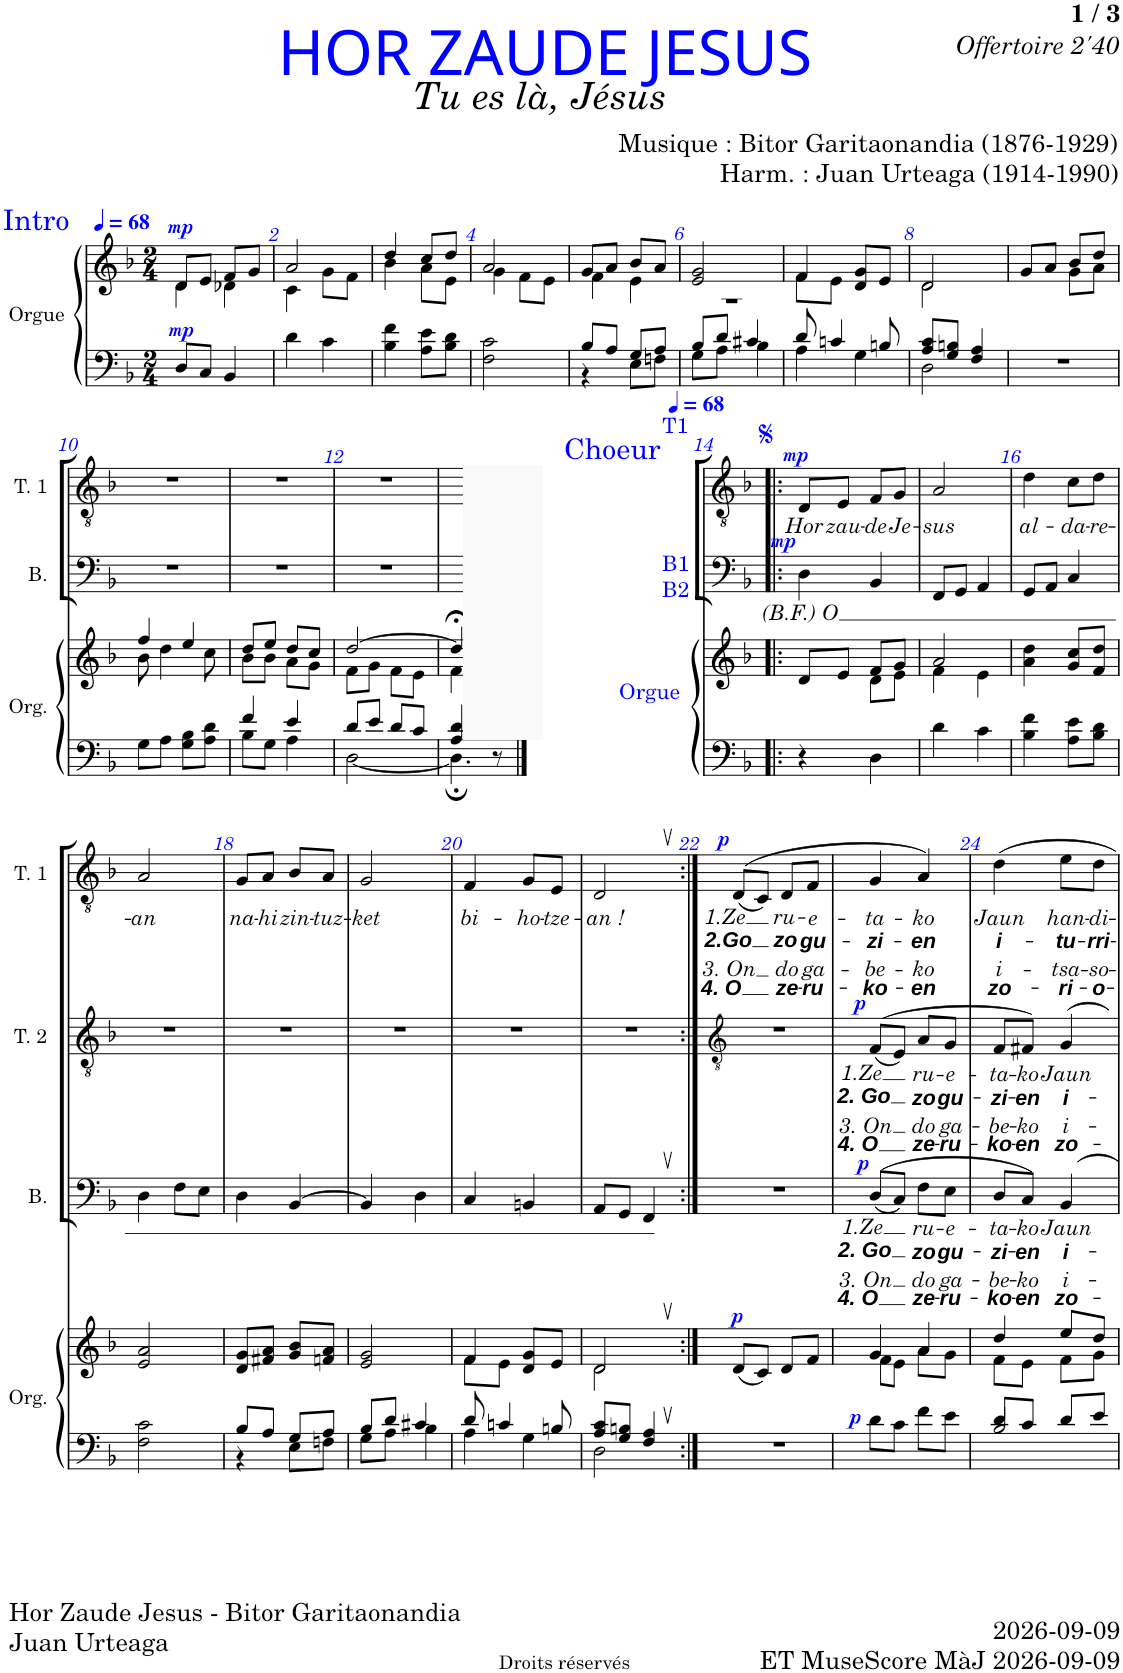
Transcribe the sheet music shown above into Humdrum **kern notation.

**kern	**kern	**dynam	**kern	**text	**text	**text	**text	**dynam	**kern	**text	**text	**text	**text	**dynam	**kern	**text	**text	**text	**text	**dynam
*part4	*part4	*part4	*part3	*part3	*part3	*part3	*part3	*part3	*part2	*part2	*part2	*part2	*part2	*part2	*part1	*part1	*part1	*part1	*part1	*part1
*staff5	*staff4	*staff4/5	*staff3	*staff3	*staff3	*staff3	*staff3	*staff3	*staff2	*staff2	*staff2	*staff2	*staff2	*staff2	*staff1	*staff1	*staff1	*staff1	*staff1	*staff1
*I"Orgue	*	*	*I"Basse	*	*	*	*	*	*I"Ténor 2	*	*	*	*	*	*I"Ténor 1	*	*	*	*	*
*I'Org.	*	*	*I'B.	*	*	*	*	*	*I'T. 2	*	*	*	*	*	*I'T. 1	*	*	*	*	*
*clefF4	*clefG2	*	*clefF4	*	*	*	*	*	*clefGv2	*	*	*	*	*	*clefGv2	*	*	*	*	*
*k[b-]	*k[b-]	*	*k[b-]	*	*	*	*	*	*k[b-]	*	*	*	*	*	*k[b-]	*	*	*	*	*
*M2/4	*M2/4	*	*M2/4	*	*	*	*	*	*M2/4	*	*	*	*	*	*M2/4	*	*	*	*	*
*MM68	*MM68	*	*MM68	*	*	*	*	*	*MM68	*	*	*	*	*	*MM68	*	*	*	*	*
=1	=1	=1	=1	=1	=1	=1	=1	=1	=1	=1	=1	=1	=1	=1	=1	=1	=1	=1	=1	=1
*	*^	*	*	*	*	*	*	*	*	*	*	*	*	*	*	*	*	*	*	*
!	!LO:TX:a:color=#0000FF:t=Intro	!	!	!	!	!	!	!	!	!	!	!	!	!	!	!	!	!	!	!	!
!	!	!	!LO:DY:a=2	!	!	!	!	!	!	!	!	!	!	!	!	!	!	!	!	!	!
!	!	!	!LO:DY:n=1:a	!	!	!	!	!	!	!	!	!	!	!	!	!	!	!	!	!	!
8D/L	8d/L	4d\	mp mp	2r	.	.	.	.	.	2r	.	.	.	.	.	2r	.	.	.	.	.
8C/J	8e/J	.	.	.	.	.	.	.	.	.	.	.	.	.	.	.	.	.	.	.	.
4BB-/	8f/L	4d-X\	.	.	.	.	.	.	.	.	.	.	.	.	.	.	.	.	.	.	.
.	8g/J	.	.	.	.	.	.	.	.	.	.	.	.	.	.	.	.	.	.	.	.
=2	=2	=2	=2	=2	=2	=2	=2	=2	=2	=2	=2	=2	=2	=2	=2	=2	=2	=2	=2	=2	=2
4d\	2a/	4c\	.	2r	.	.	.	.	.	2r	.	.	.	.	.	2r	.	.	.	.	.
4c\	.	8g\L	.	.	.	.	.	.	.	.	.	.	.	.	.	.	.	.	.	.	.
.	.	8f\J	.	.	.	.	.	.	.	.	.	.	.	.	.	.	.	.	.	.	.
=3	=3	=3	=3	=3	=3	=3	=3	=3	=3	=3	=3	=3	=3	=3	=3	=3	=3	=3	=3	=3	=3
4B-\ 4f\	4dd/	4b-\	.	2r	.	.	.	.	.	2r	.	.	.	.	.	2r	.	.	.	.	.
8A\ 8e\L	8cc/L	8a\L	.	.	.	.	.	.	.	.	.	.	.	.	.	.	.	.	.	.	.
8B-\ 8d\J	8dd/J	8e\J	.	.	.	.	.	.	.	.	.	.	.	.	.	.	.	.	.	.	.
=4	=4	=4	=4	=4	=4	=4	=4	=4	=4	=4	=4	=4	=4	=4	=4	=4	=4	=4	=4	=4	=4
2F\ 2c\	2a/	4g\	.	2r	.	.	.	.	.	2r	.	.	.	.	.	2r	.	.	.	.	.
.	.	8f\L	.	.	.	.	.	.	.	.	.	.	.	.	.	.	.	.	.	.	.
.	.	8e\J	.	.	.	.	.	.	.	.	.	.	.	.	.	.	.	.	.	.	.
=5	=5	=5	=5	=5	=5	=5	=5	=5	=5	=5	=5	=5	=5	=5	=5	=5	=5	=5	=5	=5	=5
*^	*	*	*	*	*	*	*	*	*	*	*	*	*	*	*	*	*	*	*	*	*
8B-/L	4r	8g/L	4f\	.	2r	.	.	.	.	.	2r	.	.	.	.	.	2r	.	.	.	.	.
8A/J	.	8a/J	.	.	.	.	.	.	.	.	.	.	.	.	.	.	.	.	.	.	.	.
8G/L	8E\L	8b-/L	4e\	.	.	.	.	.	.	.	.	.	.	.	.	.	.	.	.	.	.	.
8A/J	8Fn\J	8a/J	.	.	.	.	.	.	.	.	.	.	.	.	.	.	.	.	.	.	.	.
=6	=6	=6	=6	=6	=6	=6	=6	=6	=6	=6	=6	=6	=6	=6	=6	=6	=6	=6	=6	=6	=6	=6
8B-/L	8G\L	2e/ 2g/	2r	.	2r	.	.	.	.	.	2r	.	.	.	.	.	2r	.	.	.	.	.
8d/J	8A\J	.	.	.	.	.	.	.	.	.	.	.	.	.	.	.	.	.	.	.	.	.
4c#X/	4B-\	.	.	.	.	.	.	.	.	.	.	.	.	.	.	.	.	.	.	.	.	.
=7	=7	=7	=7	=7	=7	=7	=7	=7	=7	=7	=7	=7	=7	=7	=7	=7	=7	=7	=7	=7	=7	=7
8d/	4A\	4f/	8f\L	.	2r	.	.	.	.	.	2r	.	.	.	.	.	2r	.	.	.	.	.
4cn/	.	.	8e\J	.	.	.	.	.	.	.	.	.	.	.	.	.	.	.	.	.	.	.
.	4G\	8d/ 8g/L	4ryy	.	.	.	.	.	.	.	.	.	.	.	.	.	.	.	.	.	.	.
8Bn/	.	8e/J	.	.	.	.	.	.	.	.	.	.	.	.	.	.	.	.	.	.	.	.
=8	=8	=8	=8	=8	=8	=8	=8	=8	=8	=8	=8	=8	=8	=8	=8	=8	=8	=8	=8	=8	=8	=8
8A/ 8c/L	2D\	2d/	2d\	.	2r	.	.	.	.	.	2r	.	.	.	.	.	2r	.	.	.	.	.
8G/ 8Bn/J	.	.	.	.	.	.	.	.	.	.	.	.	.	.	.	.	.	.	.	.	.	.
4F/ 4A/	.	.	.	.	.	.	.	.	.	.	.	.	.	.	.	.	.	.	.	.	.	.
*v	*v	*	*	*	*	*	*	*	*	*	*	*	*	*	*	*	*	*	*	*	*	*
=9	=9	=9	=9	=9	=9	=9	=9	=9	=9	=9	=9	=9	=9	=9	=9	=9	=9	=9	=9	=9	=9
2r	8g/L	4ryy	.	2r	.	.	.	.	.	2r	.	.	.	.	.	2r	.	.	.	.	.
.	8a/J	.	.	.	.	.	.	.	.	.	.	.	.	.	.	.	.	.	.	.	.
.	8b-/L	8g\L	.	.	.	.	.	.	.	.	.	.	.	.	.	.	.	.	.	.	.
.	8dd/J	8a\J	.	.	.	.	.	.	.	.	.	.	.	.	.	.	.	.	.	.	.
!!LO:LB:g=z
=10	=10	=10	=10	=10	=10	=10	=10	=10	=10	=10	=10	=10	=10	=10	=10	=10	=10	=10	=10	=10	=10
8G\L	4ff/	8b-\	.	2r	.	.	.	.	.	2r	.	.	.	.	.	2r	.	.	.	.	.
8A\J	.	4dd\	.	.	.	.	.	.	.	.	.	.	.	.	.	.	.	.	.	.	.
8G\ 8B-\L	4ee/	.	.	.	.	.	.	.	.	.	.	.	.	.	.	.	.	.	.	.	.
8A\ 8d\J	.	8cc\	.	.	.	.	.	.	.	.	.	.	.	.	.	.	.	.	.	.	.
=11	=11	=11	=11	=11	=11	=11	=11	=11	=11	=11	=11	=11	=11	=11	=11	=11	=11	=11	=11	=11	=11
*^	*	*	*	*	*	*	*	*	*	*	*	*	*	*	*	*	*	*	*	*	*
4f/	8B-\L	8dd/L	8b-\L	.	2r	.	.	.	.	.	2r	.	.	.	.	.	2r	.	.	.	.	.
.	8G\J	8ee/J	8b-\J	.	.	.	.	.	.	.	.	.	.	.	.	.	.	.	.	.	.	.
4e/	4A\	8dd/L	8a\L	.	.	.	.	.	.	.	.	.	.	.	.	.	.	.	.	.	.	.
.	.	8cc/J	8g\J	.	.	.	.	.	.	.	.	.	.	.	.	.	.	.	.	.	.	.
=12	=12	=12	=12	=12	=12	=12	=12	=12	=12	=12	=12	=12	=12	=12	=12	=12	=12	=12	=12	=12	=12	=12
8d/L	[2D\	[2dd/	8f\L	.	2r	.	.	.	.	.	2r	.	.	.	.	.	2r	.	.	.	.	.
8e/J	.	.	8g\J	.	.	.	.	.	.	.	.	.	.	.	.	.	.	.	.	.	.	.
8d/L	.	.	8f\L	.	.	.	.	.	.	.	.	.	.	.	.	.	.	.	.	.	.	.
8c/J	.	.	8e\J	.	.	.	.	.	.	.	.	.	.	.	.	.	.	.	.	.	.	.
=13	=13	=13	=13	=13	=13	=13	=13	=13	=13	=13	=13	=13	=13	=13	=13	=13	=13	=13	=13	=13	=13	=13
4.A/ 4.d/	4.D;\]	4.dd;</]	4.f\	.	2r	.	.	.	.	.	2r	.	.	.	.	.	2r	.	.	.	.	.
8r;<	8ryy	8r;<	8ryy	.	.	.	.	.	.	.	.	.	.	.	.	.	.	.	.	.	.	.
*v	*v	*	*	*	*	*	*	*	*	*	*	*	*	*	*	*	*	*	*	*	*	*
=14|!:	=14|!:	=14|!:	=14|!:	=14|!:	=14|!:	=14|!:	=14|!:	=14|!:	=14|!:	=14|!:	=14|!:	=14|!:	=14|!:	=14|!:	=14|!:	=14|!:	=14|!:	=14|!:	=14|!:	=14|!:	=14|!:
*	*	*	*	*	*	*	*	*	*	*	*	*	*	*	*	*clefGv2	*	*	*	*	*
*	*	*	*	*	*	*	*	*	*	*	*	*	*	*	*	*MM68	*	*	*	*	*
*^	*	*	*	*	*	*	*	*	*	*	*	*	*	*	*	*	*	*	*	*	*
!	!	!	!	!	!	!	!	!	!	!	!	!	!	!	!	!	!LO:TX:a:color=#0000FF:t=Choeur	!	!	!	!	!
!	!	!	!	!	!	!	!	!	!	!	!	!	!	!	!	!	!LO:TX:a:color=#0000FF:t=T1	!	!	!	!	!
!	!	!	!	!	!LO:TX:a:color=#0000FF:t=B1	!	!	!	!	!	!	!	!	!	!	!	!	!	!	!	!	!
!	!	!	!	!	!LO:TX:a:t=B2	!	!	!	!	!	!	!	!	!	!	!	!	!	!	!	!	!
!	!	!LO:TX:b:color=#0000FF:t=Orgue	!	!	!	!	!	!	!	!	!	!	!	!	!	!	!	!	!	!	!	!
!	!	!	!	!	!	!LO:LY:b	!	!	!	!LO:DY:a	!	!	!	!	!	!	!	!LO:LY:b	!	!	!	!LO:DY:a
*v	*v	*	*	*	*	*	*	*	*	*	*	*	*	*	*	*	*	*	*	*	*	*
4r	8d/L	4ryy	.	4D\	(B.F.) O	.	.	.	mp	2r	.	.	.	.	.	8D/L	Hor	.	.	.	mp
!	!	!	!	!	!	!	!	!	!	!	!	!	!	!	!	!	!LO:LY:b	!	!	!	!
.	8e/J	.	.	.	.	.	.	.	.	.	.	.	.	.	.	8E/J	zau-	.	.	.	.
!	!	!	!	!	!	!	!	!	!	!	!	!	!	!	!	!	!LO:LY:b	!	!	!	!
4D\	8f/L	8d\L	.	4BB-/	.	.	.	.	.	.	.	.	.	.	.	8F/L	-de	.	.	.	.
!	!	!	!	!	!	!	!	!	!	!	!	!	!	!	!	!	!LO:LY:b	!	!	!	!
.	8g/J	8e\J	.	.	.	.	.	.	.	.	.	.	.	.	.	8G/J	Je-	.	.	.	.
=15	=15	=15	=15	=15	=15	=15	=15	=15	=15	=15	=15	=15	=15	=15	=15	=15	=15	=15	=15	=15	=15
!	!	!	!	!	!	!	!	!	!	!	!	!	!	!	!	!	!LO:LY:b	!	!	!	!
4d\	2a/	4f\	.	8FF/L	.	.	.	.	.	2r	.	.	.	.	.	2A/	-sus	.	.	.	.
.	.	.	.	8GG/J	.	.	.	.	.	.	.	.	.	.	.	.	.	.	.	.	.
4c\	.	4e\	.	4AA/	.	.	.	.	.	.	.	.	.	.	.	.	.	.	.	.	.
=16	=16	=16	=16	=16	=16	=16	=16	=16	=16	=16	=16	=16	=16	=16	=16	=16	=16	=16	=16	=16	=16
!	!	!	!	!	!	!	!	!	!	!	!	!	!	!	!	!	!LO:LY:b	!	!	!	!
*	*v	*v	*	*	*	*	*	*	*	*	*	*	*	*	*	*	*	*	*	*	*
4B-\ 4f\	4a\ 4dd\	.	8GG/L	.	.	.	.	.	2r	.	.	.	.	.	4d\	al-	.	.	.	.
.	.	.	8AA/J	.	.	.	.	.	.	.	.	.	.	.	.	.	.	.	.	.
!	!	!	!	!	!	!	!	!	!	!	!	!	!	!	!	!LO:LY:b	!	!	!	!
8A\ 8e\L	8g/ 8cc/L	.	4C/	.	.	.	.	.	.	.	.	.	.	.	8c\L	-da-	.	.	.	.
!	!	!	!	!	!	!	!	!	!	!	!	!	!	!	!	!LO:LY:b	!	!	!	!
8B-\ 8d\J	8f/ 8dd/J	.	.	.	.	.	.	.	.	.	.	.	.	.	8d\J	-re-	.	.	.	.
!!LO:LB:g=z
=17	=17	=17	=17	=17	=17	=17	=17	=17	=17	=17	=17	=17	=17	=17	=17	=17	=17	=17	=17	=17
!	!	!	!	!	!	!	!	!	!	!	!	!	!	!	!	!LO:LY:b	!	!	!	!
2F\ 2c\	2e/ 2a/	.	4D\	.	.	.	.	.	2r	.	.	.	.	.	2A/	-an	.	.	.	.
.	.	.	8F\L	.	.	.	.	.	.	.	.	.	.	.	.	.	.	.	.	.
.	.	.	8E\J	.	.	.	.	.	.	.	.	.	.	.	.	.	.	.	.	.
=18	=18	=18	=18	=18	=18	=18	=18	=18	=18	=18	=18	=18	=18	=18	=18	=18	=18	=18	=18	=18
*^	*	*	*	*	*	*	*	*	*	*	*	*	*	*	*	*	*	*	*	*
!	!	!	!	!	!	!	!	!	!	!	!	!	!	!	!	!	!LO:LY:b	!	!	!	!
8B-/L	4r	8d/ 8g/L	.	4D\	.	.	.	.	.	2r	.	.	.	.	.	8G/L	na-	.	.	.	.
!	!	!	!	!	!	!	!	!	!	!	!	!	!	!	!	!	!LO:LY:b	!	!	!	!
8A/J	.	8f#X/ 8a/J	.	.	.	.	.	.	.	.	.	.	.	.	.	8A/J	-hi	.	.	.	.
!	!	!	!	!	!	!	!	!	!	!	!	!	!	!	!	!	!LO:LY:b	!	!	!	!
8G/L	8E\L	8g/ 8b-/L	.	[>4BB-/	.	.	.	.	.	.	.	.	.	.	.	8B-/L	zin-	.	.	.	.
!	!	!	!	!	!	!	!	!	!	!	!	!	!	!	!	!	!LO:LY:b	!	!	!	!
8A/J	8Fn\J	8fn/ 8a/J	.	.	.	.	.	.	.	.	.	.	.	.	.	8A/J	-tuz-	.	.	.	.
=19	=19	=19	=19	=19	=19	=19	=19	=19	=19	=19	=19	=19	=19	=19	=19	=19	=19	=19	=19	=19	=19
!	!	!	!	!	!	!	!	!	!	!	!	!	!	!	!	!	!LO:LY:b	!	!	!	!
8B-/L	8G\L	2e/ 2g/	.	4BB-/]	.	.	.	.	.	2r	.	.	.	.	.	2G/	-ket	.	.	.	.
8d/J	8A\J	.	.	.	.	.	.	.	.	.	.	.	.	.	.	.	.	.	.	.	.
4c#X/	4B-\	.	.	4D\	.	.	.	.	.	.	.	.	.	.	.	.	.	.	.	.	.
=20	=20	=20	=20	=20	=20	=20	=20	=20	=20	=20	=20	=20	=20	=20	=20	=20	=20	=20	=20	=20	=20
*	*	*^	*	*	*	*	*	*	*	*	*	*	*	*	*	*	*	*	*	*	*
!	!	!	!	!	!	!	!	!	!	!	!	!	!	!	!	!	!	!LO:LY:b	!	!	!	!
8d/	4A\	4f/	8f\L	.	4C/	.	.	.	.	.	2r	.	.	.	.	.	4F/	bi-	.	.	.	.
4cn/	.	.	8e\J	.	.	.	.	.	.	.	.	.	.	.	.	.	.	.	.	.	.	.
!	!	!	!	!	!	!	!	!	!	!	!	!	!	!	!	!	!	!LO:LY:b	!	!	!	!
.	4G\	8d/ 8g/L	4ryy	.	4BBn/	.	.	.	.	.	.	.	.	.	.	.	8G/L	-ho-	.	.	.	.
!	!	!	!	!	!	!	!	!	!	!	!	!	!	!	!	!	!	!LO:LY:b	!	!	!	!
8Bn/	.	8e/J	.	.	.	.	.	.	.	.	.	.	.	.	.	.	8E/J	-tze-	.	.	.	.
=21	=21	=21	=21	=21	=21	=21	=21	=21	=21	=21	=21	=21	=21	=21	=21	=21	=21	=21	=21	=21	=21	=21
!	!	!	!	!	!	!	!	!	!	!	!	!	!	!	!	!	!	!LO:LY:b	!	!	!	!
8A/ 8c/L	2D\	2d,/	2d\	.	8AA/L	.	.	.	.	.	2r	.	.	.	.	.	2D,/	-an !	.	.	.	.
8G/ 8Bn/J	.	.	.	.	8GG/J	.	.	.	.	.	.	.	.	.	.	.	.	.	.	.	.	.
4F/, 4A/,	.	.	.	.	4FF,/	.	.	.	.	.	.	.	.	.	.	.	.	.	.	.	.	.
*v	*v	*	*	*	*	*	*	*	*	*	*	*	*	*	*	*	*	*	*	*	*	*
*	*v	*v	*	*	*	*	*	*	*	*	*	*	*	*	*	*	*	*	*	*	*
=22:|!	=22:|!	=22:|!	=22:|!	=22:|!	=22:|!	=22:|!	=22:|!	=22:|!	=22:|!	=22:|!	=22:|!	=22:|!	=22:|!	=22:|!	=22:|!	=22:|!	=22:|!	=22:|!	=22:|!	=22:|!
*	*	*	*	*	*	*	*	*	*clefGv2	*	*	*	*	*	*	*	*	*	*	*
!	!	!LO:DY:a	!	!	!	!	!	!	!	!	!	!	!	!	!	!LO:LY:b	!LO:LY:b	!LO:LY:b	!LO:LY:b	!LO:DY:a
2r	(8d/L	p	2r	.	.	.	.	.	2r	.	.	.	.	.	((>8D/L	-1.Ze	2.Go	3. On	4. O	p
.	8c/J)	.	.	.	.	.	.	.	.	.	.	.	.	.	8C/J)	.	.	.	.	.
!	!	!	!	!	!	!	!	!	!	!	!	!	!	!	!	!LO:LY:b	!LO:LY:b	!LO:LY:b	!LO:LY:b	!
.	8d/L	.	.	.	.	.	.	.	.	.	.	.	.	.	8D/L	ru-	zo	do	ze-	.
!	!	!	!	!	!	!	!	!	!	!	!	!	!	!	!	!LO:LY:b	!LO:LY:b	!LO:LY:b	!LO:LY:b	!
.	8f/J	.	.	.	.	.	.	.	.	.	.	.	.	.	8F/J	-e-	gu-	ga-	-ru-	.
=23	=23	=23	=23	=23	=23	=23	=23	=23	=23	=23	=23	=23	=23	=23	=23	=23	=23	=23	=23	=23
*	*^	*	*	*	*	*	*	*	*	*	*	*	*	*	*	*	*	*	*	*
!	!	!	!LO:DY:a=2	!	!LO:LY:b	!LO:LY:b	!LO:LY:b	!LO:LY:b	!LO:DY:a	!	!LO:LY:b	!LO:LY:b	!LO:LY:b	!LO:LY:b	!LO:DY:a	!	!LO:LY:b	!LO:LY:b	!LO:LY:b	!LO:LY:b	!
8d\L	4g/	8f\L	p	((8D/L	1.Ze	2. Go	3. On	4. O	p	((>8F/L	-1.Ze	2. Go	3. On	4. O	p	4G/	-ta-	-zi-	-be-	-ko-	.
8c\J	.	8e\J	.	8C/J)	.	.	.	.	.	8E/J)	.	.	.	.	.	.	.	.	.	.	.
!	!	!	!	!	!LO:LY:b	!LO:LY:b	!LO:LY:b	!LO:LY:b	!	!	!LO:LY:b	!LO:LY:b	!LO:LY:b	!LO:LY:b	!	!	!LO:LY:b	!LO:LY:b	!LO:LY:b	!LO:LY:b	!
8f\L	4a/	8a\L	.	8F\L	ru-	zo	do	ze-	.	8A/L	ru-	zo	do	ze-	.	4A/)	-ko	-en	-ko	-en	.
!	!	!	!	!	!LO:LY:b	!LO:LY:b	!LO:LY:b	!LO:LY:b	!	!	!LO:LY:b	!LO:LY:b	!LO:LY:b	!LO:LY:b	!	!	!	!	!	!	!
8e\J	.	8g\J	.	8E\J	-e-	gu-	ga-	-ru-	.	8G/J	-e-	gu-	ga-	-ru-	.	.	.	.	.	.	.
=24	=24	=24	=24	=24	=24	=24	=24	=24	=24	=24	=24	=24	=24	=24	=24	=24	=24	=24	=24	=24	=24
*^	*	*	*	*	*	*	*	*	*	*	*	*	*	*	*	*	*	*	*	*	*
!	!	!	!	!	!	!LO:LY:b	!LO:LY:b	!LO:LY:b	!LO:LY:b	!	!	!LO:LY:b	!LO:LY:b	!LO:LY:b	!LO:LY:b	!	!	!LO:LY:b	!LO:LY:b	!LO:LY:b	!LO:LY:b	!
8d/L	2B-/	4dd/	8f\L	.	8D/L	-ta-	-zi-	-be-	-ko-	.	8F/L	-ta-	-zi-	-be-	-ko-	.	4d\	Jaun	i-	i-	zo-	.
!	!	!	!	!	!	!LO:LY:b	!LO:LY:b	!LO:LY:b	!LO:LY:b	!	!	!LO:LY:b	!LO:LY:b	!LO:LY:b	!LO:LY:b	!	!	!	!	!	!	!
8c/J	.	.	8e\J	.	8C/J)	-ko	-en	-ko	-en	.	8F#X/J)	-ko	-en	-ko	-en	.	.	.	.	.	.	.
!	!	!	!	!	!	!LO:LY:b	!LO:LY:b	!LO:LY:b	!LO:LY:b	!	!	!LO:LY:b	!LO:LY:b	!LO:LY:b	!LO:LY:b	!	!	!LO:LY:b	!LO:LY:b	!LO:LY:b	!LO:LY:b	!
8d/L	.	8ee/L	8f\L	.	4BB-/	Jaun	i-	i-	zo-	.	4G/	Jaun	i-	i-	zo-	.	8e\L	han-	-tu-	-tsa-	-ri-	.
!	!	!	!	!	!	!	!	!	!	!	!	!	!	!	!	!	!	!LO:LY:b	!LO:LY:b	!LO:LY:b	!LO:LY:b	!
8e/J	.	8dd/J	8g\J	.	.	.	.	.	.	.	.	.	.	.	.	.	8d\J	-di-	-rri-	-so-	-o-	.
*v	*v	*	*	*	*	*	*	*	*	*	*	*	*	*	*	*	*	*	*	*	*	*
*	*v	*v	*	*	*	*	*	*	*	*	*	*	*	*	*	*	*	*	*	*	*
=	=	=	=	=	=	=	=	=	=	=	=	=	=	=	=	=	=	=	=	=
*-	*-	*-	*-	*-	*-	*-	*-	*-	*-	*-	*-	*-	*-	*-	*-	*-	*-	*-	*-	*-
